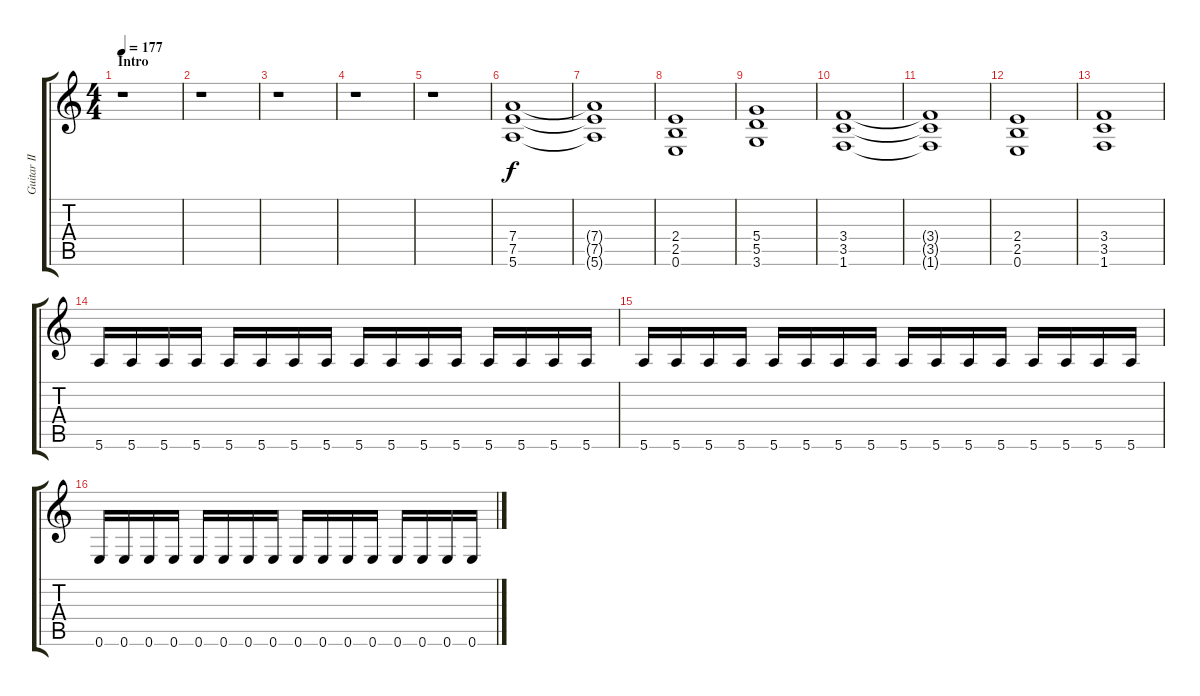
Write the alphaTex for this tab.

\track ("Guitar II" "Guitar II") {instrument distortionguitar}
\staff {score tabs}
\tuning (E4 B3 G3 D3 A2 E2) {hide}
\ts (4 4)
\section ("" "Intro")
\tempo 177
\clef g2
\ks c
r.1{dy f instrument distortionguitar} |
r.1 |
r.1 |
r.1 |
r.1 |
(7.4 7.5 5.6).1 |
(7.4{t} 7.5{t} 5.6{t}).1 |
(2.4 2.5 0.6).1 |
(5.4 5.5 3.6).1 |
(3.4 3.5 1.6).1 |
(3.4{t} 3.5{t} 1.6{t}).1 |
(2.4 2.5 0.6).1 |
(3.4 3.5 1.6).1 |
5.6.16 5.6.16 5.6.16 5.6.16 5.6.16 5.6.16 5.6.16 5.6.16 5.6.16 5.6.16 5.6.16 5.6.16 5.6.16 5.6.16 5.6.16 5.6.16 |
5.6.16 5.6.16 5.6.16 5.6.16 5.6.16 5.6.16 5.6.16 5.6.16 5.6.16 5.6.16 5.6.16 5.6.16 5.6.16 5.6.16 5.6.16 5.6.16 |
0.6.16 0.6.16 0.6.16 0.6.16 0.6.16 0.6.16 0.6.16 0.6.16 0.6.16 0.6.16 0.6.16 0.6.16 0.6.16 0.6.16 0.6.16 0.6.16
